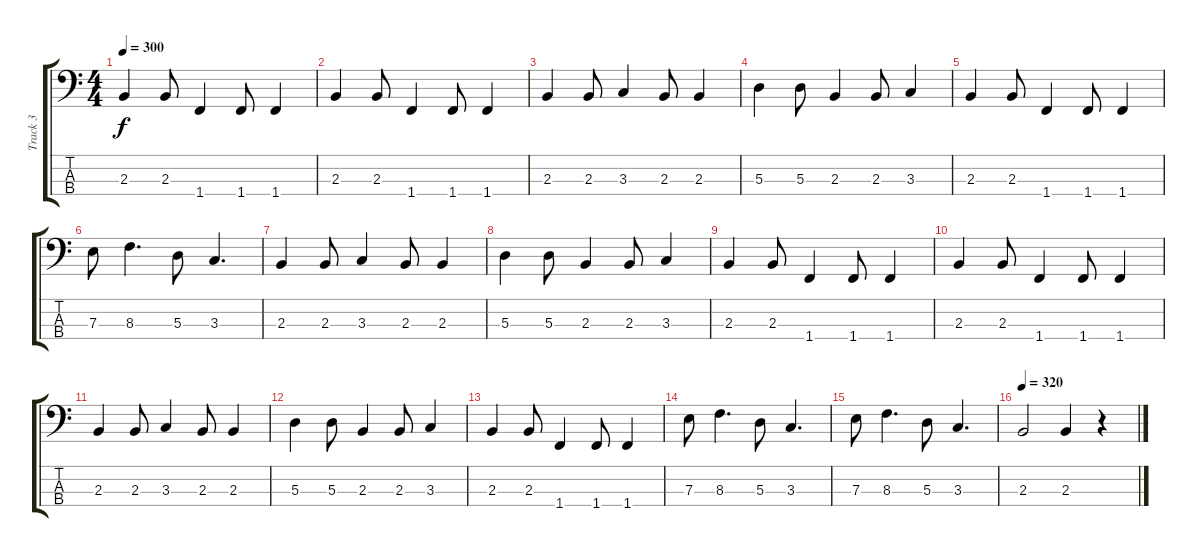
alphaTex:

\track ("Track 3" "Track 3") {instrument electricbasspick}
\staff {score tabs}
\tuning (G2 D2 A1 E1) {hide}
\ts (4 4)
\tempo 300
\clef f4
\ks c
2.3.4{dy f} 2.3.8 1.4.4 1.4.8 1.4.4 |
2.3.4 2.3.8 1.4.4 1.4.8 1.4.4 |
2.3.4 2.3.8 3.3.4 2.3.8 2.3.4 |
5.3.4 5.3.8 2.3.4 2.3.8 3.3.4 |
2.3.4 2.3.8 1.4.4 1.4.8 1.4.4 |
7.3.8 8.3.4{d} 5.3.8 3.3.4{d} |
2.3.4 2.3.8 3.3.4 2.3.8 2.3.4 |
5.3.4 5.3.8 2.3.4 2.3.8 3.3.4 |
2.3.4 2.3.8 1.4.4 1.4.8 1.4.4 |
2.3.4 2.3.8 1.4.4 1.4.8 1.4.4 |
2.3.4 2.3.8 3.3.4 2.3.8 2.3.4 |
5.3.4 5.3.8 2.3.4 2.3.8 3.3.4 |
2.3.4 2.3.8 1.4.4 1.4.8 1.4.4 |
7.3.8 8.3.4{d} 5.3.8 3.3.4{d} |
7.3.8 8.3.4{d} 5.3.8 3.3.4{d} |
\tempo 320
2.3.2 2.3.4 r.4
